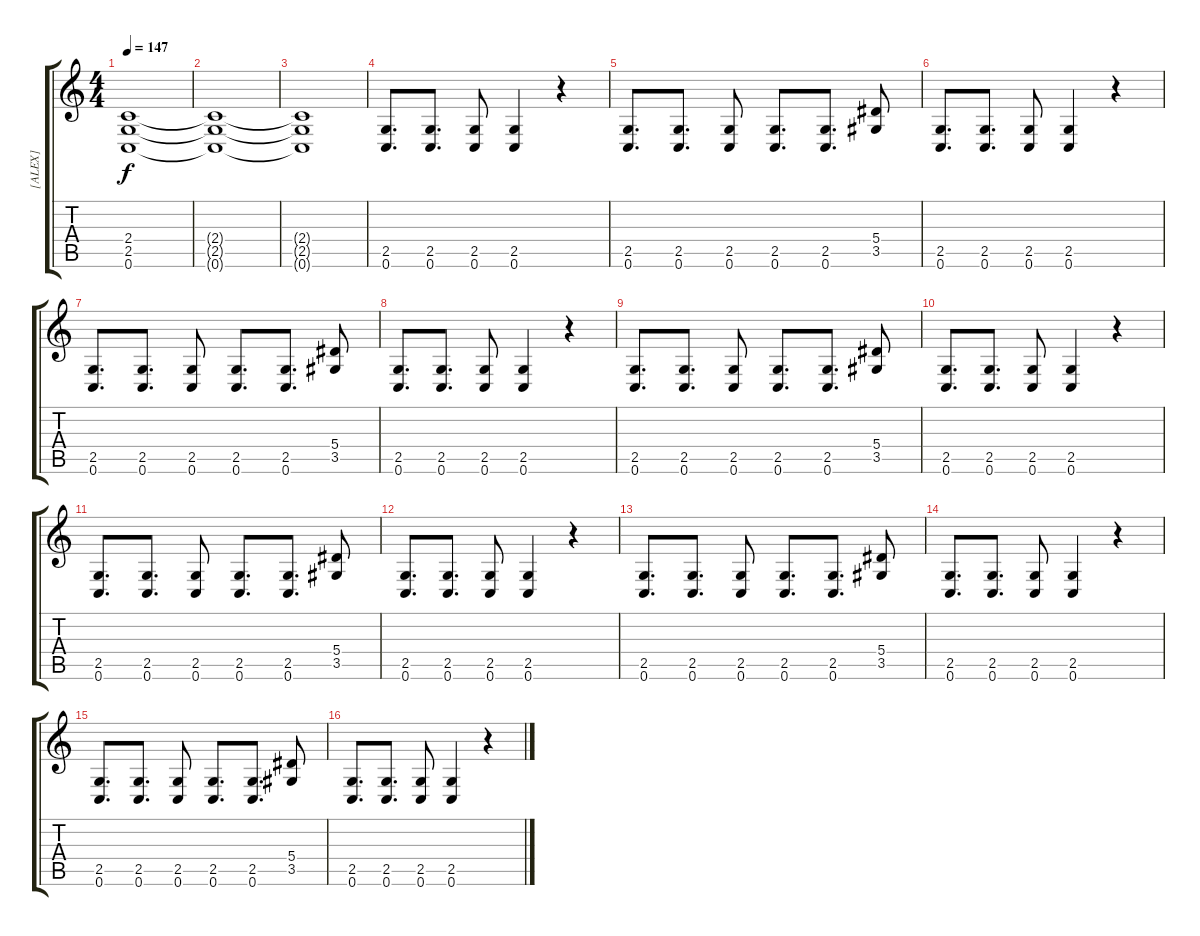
\track ("[ALEX]" "[ALEX]") {instrument overdrivenguitar}
\staff {score tabs}
\tuning (C4 G3 Eb3 Bb2 F2 C2) {hide}
\ts (4 4)
\tempo 147
\clef g2
\ks c
(2.4{t} 2.5{t} 0.6{t}).1{dy f} |
(2.4{t} 2.5{t} 0.6{t}).1 |
(2.4{t} 2.5{t} 0.6{t}).1 |
(2.5 0.6).8{d} (2.5 0.6).8{d} (2.5 0.6).8 (2.5 0.6).4 r.4 |
(2.5 0.6).8{d} (2.5 0.6).8{d} (2.5 0.6).8 (2.5 0.6).8{d} (2.5 0.6).8{d} (5.4 3.5).8 |
(2.5 0.6).8{d} (2.5 0.6).8{d} (2.5 0.6).8 (2.5 0.6).4 r.4 |
(2.5 0.6).8{d} (2.5 0.6).8{d} (2.5 0.6).8 (2.5 0.6).8{d} (2.5 0.6).8{d} (5.4 3.5).8 |
(2.5 0.6).8{d} (2.5 0.6).8{d} (2.5 0.6).8 (2.5 0.6).4 r.4 |
(2.5 0.6).8{d} (2.5 0.6).8{d} (2.5 0.6).8 (2.5 0.6).8{d} (2.5 0.6).8{d} (5.4 3.5).8 |
(2.5 0.6).8{d} (2.5 0.6).8{d} (2.5 0.6).8 (2.5 0.6).4 r.4 |
(2.5 0.6).8{d} (2.5 0.6).8{d} (2.5 0.6).8 (2.5 0.6).8{d} (2.5 0.6).8{d} (5.4 3.5).8 |
(2.5 0.6).8{d} (2.5 0.6).8{d} (2.5 0.6).8 (2.5 0.6).4 r.4 |
(2.5 0.6).8{d} (2.5 0.6).8{d} (2.5 0.6).8 (2.5 0.6).8{d} (2.5 0.6).8{d} (5.4 3.5).8 |
(2.5 0.6).8{d} (2.5 0.6).8{d} (2.5 0.6).8 (2.5 0.6).4 r.4 |
(2.5 0.6).8{d} (2.5 0.6).8{d} (2.5 0.6).8 (2.5 0.6).8{d} (2.5 0.6).8{d} (5.4 3.5).8 |
(2.5 0.6).8{d} (2.5 0.6).8{d} (2.5 0.6).8 (2.5 0.6).4 r.4
